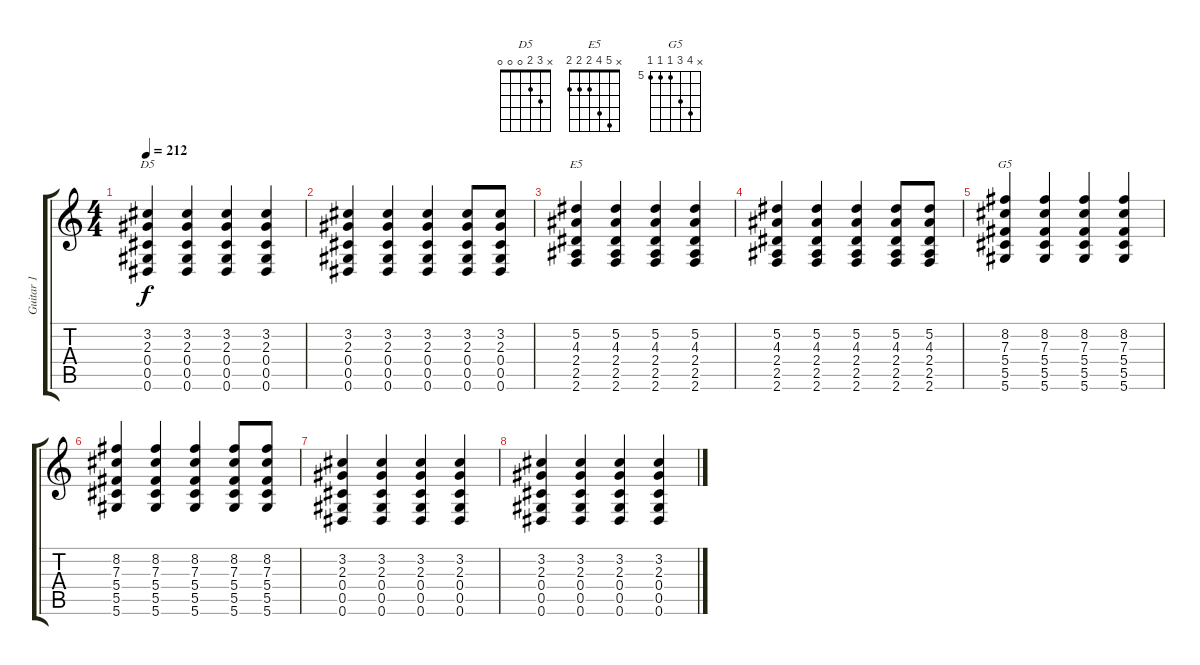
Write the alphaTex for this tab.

\track ("Guitar 1" "Guitar 1") {instrument distortionguitar}
\staff {score tabs}
\tuning (Db4 Bb3 Gb3 Db3 Ab2 Eb2) {hide}
\chord ("D5" x 3 2 0 0 0)
\chord ("E5" x 5 4 2 2 2)
\chord ("G5" x 8 7 5 5 5) {firstfret 5}
\ts (4 4)
\tempo 212
\clef g2
\ks c
(3.2 2.3 0.4 0.5 0.6).4{ch "D5" dy f} (3.2 2.3 0.4 0.5 0.6).4 (3.2 2.3 0.4 0.5 0.6).4 (3.2 2.3 0.4 0.5 0.6).4 |
(3.2 2.3 0.4 0.5 0.6).4 (3.2 2.3 0.4 0.5 0.6).4 (3.2 2.3 0.4 0.5 0.6).4 (3.2 2.3 0.4 0.5 0.6).8 (3.2 2.3 0.4 0.5 0.6).8 |
(5.2 4.3 2.4 2.5 2.6).4{ch "E5"} (5.2 4.3 2.4 2.5 2.6).4 (5.2 4.3 2.4 2.5 2.6).4 (5.2 4.3 2.4 2.5 2.6).4 |
(5.2 4.3 2.4 2.5 2.6).4 (5.2 4.3 2.4 2.5 2.6).4 (5.2 4.3 2.4 2.5 2.6).4 (5.2 4.3 2.4 2.5 2.6).8 (5.2 4.3 2.4 2.5 2.6).8 |
(8.2 7.3 5.4 5.5 5.6).4{ch "G5"} (8.2 7.3 5.4 5.5 5.6).4 (8.2 7.3 5.4 5.5 5.6).4 (8.2 7.3 5.4 5.5 5.6).4 |
(8.2 7.3 5.4 5.5 5.6).4 (8.2 7.3 5.4 5.5 5.6).4 (8.2 7.3 5.4 5.5 5.6).4 (8.2 7.3 5.4 5.5 5.6).8 (8.2 7.3 5.4 5.5 5.6).8 |
(3.2 2.3 0.4 0.5 0.6).4 (3.2 2.3 0.4 0.5 0.6).4 (3.2 2.3 0.4 0.5 0.6).4 (3.2 2.3 0.4 0.5 0.6).4 |
(3.2 2.3 0.4 0.5 0.6).4 (3.2 2.3 0.4 0.5 0.6).4 (3.2 2.3 0.4 0.5 0.6).4 (3.2 2.3 0.4 0.5 0.6).4
